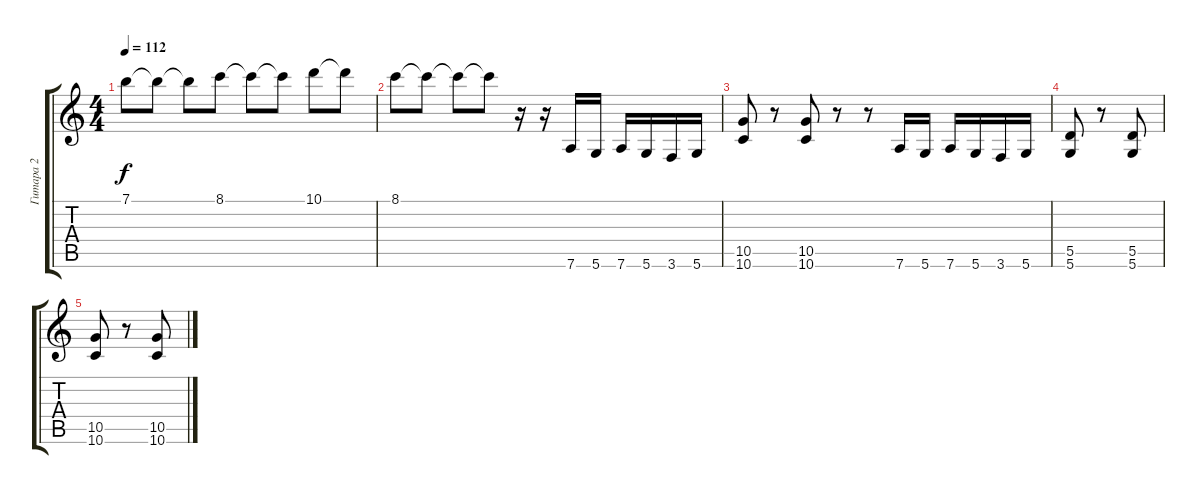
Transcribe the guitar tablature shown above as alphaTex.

\track ("Гитара 2" "Гитара 2") {instrument distortionguitar}
\staff {score tabs}
\tuning (E4 B3 G3 D3 A2 D2) {hide}
\ts (4 4)
\tempo 112
\clef g2
\ks c
7.1.8{dy f} 7.1{t}.8 7.1{t}.8 8.1.8 8.1{t}.8 8.1{t}.8 10.1.8 10.1{t}.8 |
8.1.8 8.1{t}.8 8.1{t}.8 8.1{t}.8 r.16 r.16 7.6.16 5.6.16 7.6.16 5.6.16 3.6.16 5.6.16 |
(10.5 10.6).8 r.8 (10.5 10.6).8 r.8 r.8 7.6.16 5.6.16 7.6.16 5.6.16 3.6.16 5.6.16 |
(5.5 5.6).8 r.8 (5.5 5.6).8 |
(10.5 10.6).8 r.8 (10.5 10.6).8
